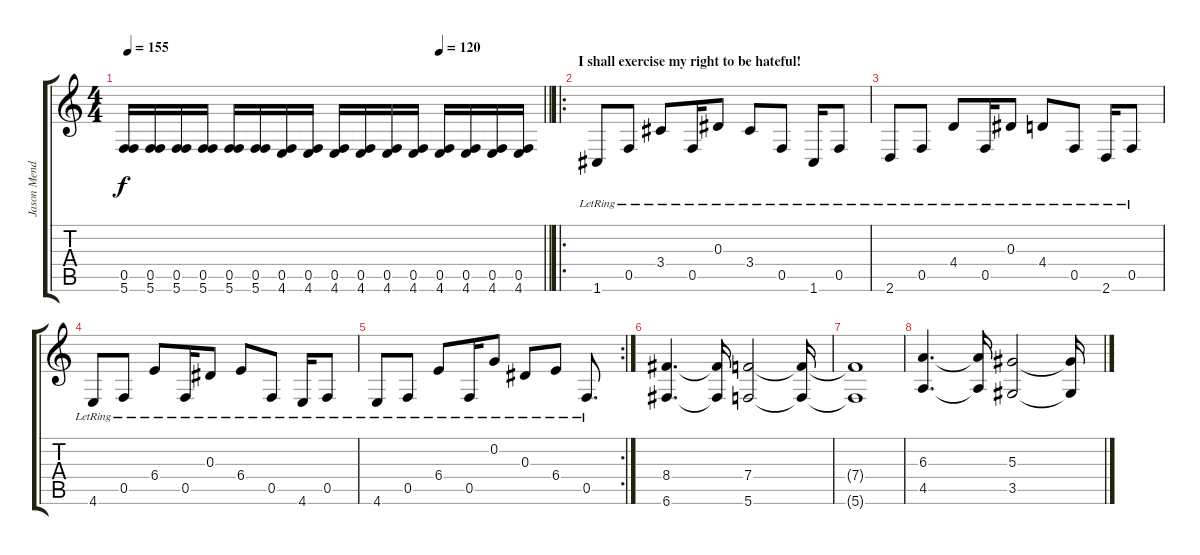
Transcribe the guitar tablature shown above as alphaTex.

\track ("Jason Mendonca" "Jason Mend") {instrument distortionguitar}
\staff {score tabs}
\tuning (C4 G3 Eb3 Bb2 F2 C2) {hide}
\ts (4 4)
\tempo 155
\tempo (120 0.75)
\clef g2
\barLineRight lightlight
\ks c
(0.5 5.6).16{dy f} (0.5 5.6).16 (0.5 5.6).16 (0.5 5.6).16 (0.5 5.6).16 (0.5 5.6).16 (0.5 4.6).16 (0.5 4.6).16 (0.5 4.6).16 (0.5 4.6).16 (0.5 4.6).16 (0.5 4.6).16 (0.5 4.6).16 (0.5 4.6).16 (0.5 4.6).16 (0.5 4.6).16 |
\ro
\section ("" "I shall exercise my right to be hateful!")
1.6{lr}.8{instrument electricguitarclean} 0.5{lr}.8 3.4{lr}.8 0.5{lr}.16 0.3{lr}.8 3.4{lr}.8 0.5{lr}.8 1.6{lr}.16 0.5{lr}.8 |
2.6{lr}.8 0.5{lr}.8 4.4{lr}.8 0.5{lr}.16 0.3{lr}.8 4.4{lr}.8 0.5{lr}.8 2.6{lr}.16 0.5{lr}.8 |
4.6{lr}.8 0.5{lr}.8 6.4{lr}.8 0.5{lr}.16 0.3{lr}.8 6.4{lr}.8 0.5{lr}.8 4.6{lr}.16 0.5{lr}.8 |
\rc 2
4.6{lr}.8 0.5{lr}.8 6.4{lr}.8 0.5{lr}.16 0.2{lr}.8 0.3{lr}.8 6.4{lr}.8 0.5{lr}.8{d} |
(8.4 6.6).4{d instrument distortionguitar} (8.4{t} 6.6{t}).16 (7.4 5.6).2 (7.4{t} 5.6{t}).16 |
(7.4{t} 5.6{t}).1 |
(6.3 4.5).4{d instrument distortionguitar} (6.3{t} 4.5{t}).16 (5.3 3.5).2 (5.3{t} 3.5{t}).16
